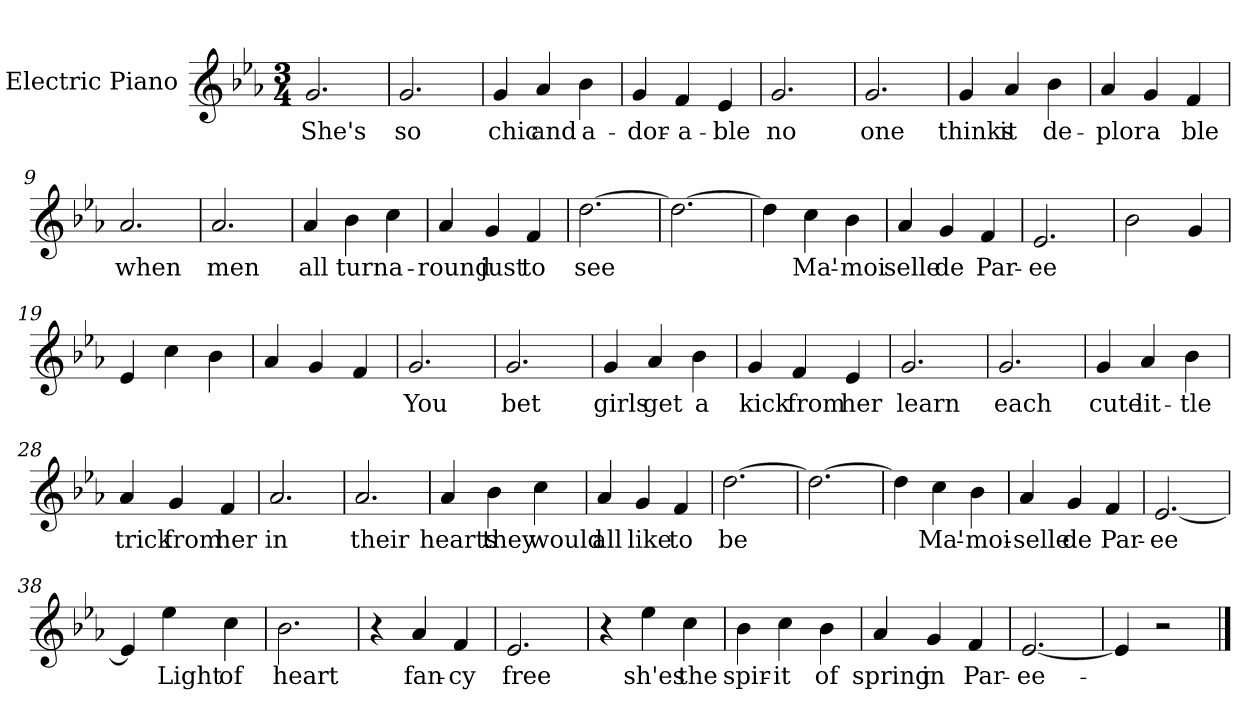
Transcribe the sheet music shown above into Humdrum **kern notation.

**kern	**text
*part1	*part1
*staff1	*staff1
*I"Electric Piano	*
*I'E.Pno	*
*clefG2	*
*k[b-e-a-]	*
*E-:	*
*M3/4	*
=1	=1
2.g/	She's
=2	=2
2.g/	so
=3	=3
4g/	chic
4a-/	and
4b-\	a-
=4	=4
4g/	-dor-
4f/	-a-
4e-/	-ble
=5	=5
2.g/	no
=6	=6
2.g/	one
=7	=7
4g/	thinks
4a-/	it
4b-\	de-
!!LO:LB:g=z
=8	=8
4a-/	plor
4g/	a
4f/	ble
=9	=9
2.a-/	when
=10	=10
2.a-/	men
=11	=11
4a-/	all
4b-\	turn
4cc\	a-
=12	=12
4a-/	-round
4g/	just
4f/	to
=13	=13
[2.dd\	see
=14	=14
2.dd\_	.
=15	=15
4dd\]	.
4cc\	Ma'-
4b-\	-moi
!!LO:LB:g=z
=16	=16
4a-/	selle
4g/	de
4f/	Par-
=17	=17
2.e-/	-ee
=18	=18
2b-\	.
4g/	.
=19	=19
4e-/	.
4cc\	.
4b-\	.
=20	=20
4a-/	.
4g/	.
4f/	.
=21	=21
2.g/	You
=22	=22
2.g/	bet
=23	=23
4g/	girls
4a-/	get
4b-\	a
!!LO:LB:g=z
=24	=24
4g/	kick
4f/	from
4e-/	her
=25	=25
2.g/	learn
=26	=26
2.g/	each
=27	=27
4g/	cute
4a-/	lit-
4b-\	-tle
=28	=28
4a-/	trick
4g/	from
4f/	her
=29	=29
2.a-/	in
=30	=30
2.a-/	their
!!LO:LB:g=z
=31	=31
4a-/	hearts
4b-\	they
4cc\	would
=32	=32
4a-/	all
4g/	like
4f/	to
=33	=33
[2.dd\	be
=34	=34
2.dd\_	.
=35	=35
4dd\]	.
4cc\	Ma'-
4b-\	-moi-
=36	=36
4a-/	-selle
4g/	de
4f/	Par-
=37	=37
[2.e-/	-ee
!!LO:LB:g=z
=38	=38
4e-/]	.
4ee-\	Light
4cc\	of
=39	=39
2.b-\	heart
=40	=40
4r	.
4a-/	fan-
4f/	-cy
=41	=41
2.e-/	free
=42	=42
4r	.
4ee-\	sh'es
4cc\	the
=43	=43
4b-\	spir-
4cc\	-it
4b-\	of
=44	=44
4a-/	spring
4g/	in
4f/	Par-
!!LO:LB:g=z
=45	=45
[2.e-/	-ee-
=46	=46
4e-/]	.
2r	.
==	==
*-	*-
